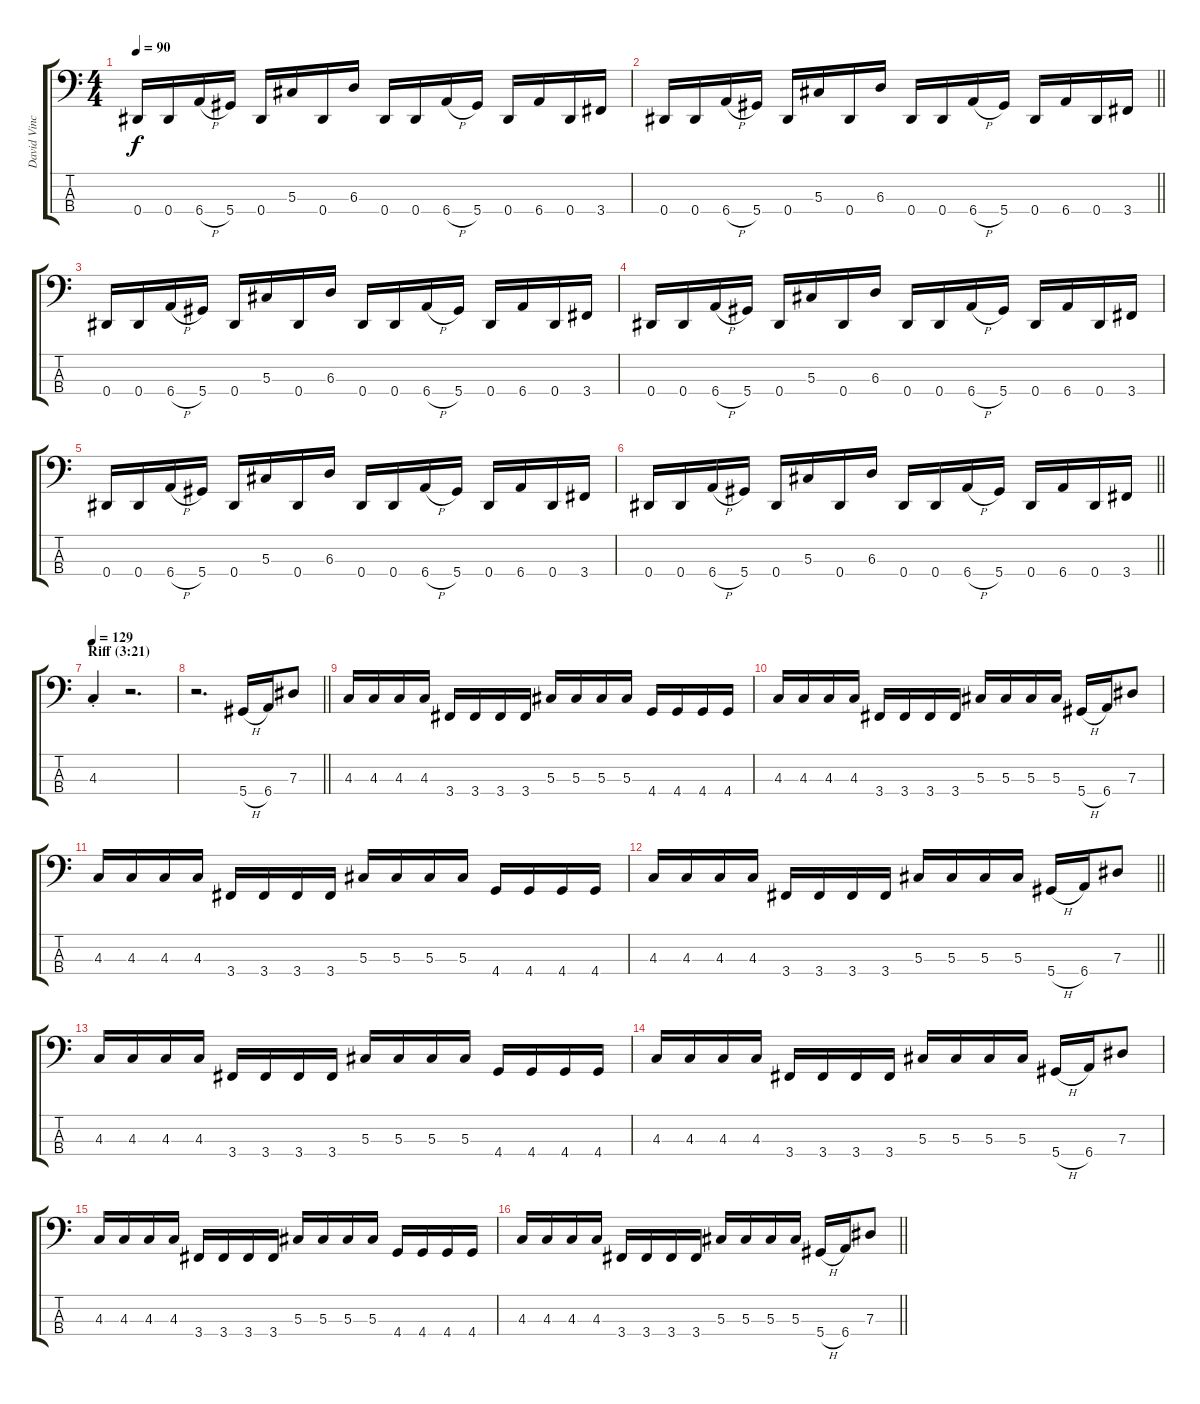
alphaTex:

\track ("David Vincent" "David Vinc") {instrument electricbasspick}
\staff {score tabs}
\tuning (Gb2 Db2 Ab1 Eb1) {hide}
\ts (4 4)
\tempo 90
\clef f4
\ks c
0.4.16{dy f} 0.4.16 6.4{h}.16 5.4.16 0.4.16 5.3.16 0.4.16 6.3.16 0.4.16 0.4.16 6.4{h}.16 5.4.16 0.4.16 6.4.16 0.4.16 3.4.16 |
\barLineRight lightlight
0.4.16 0.4.16 6.4{h}.16 5.4.16 0.4.16 5.3.16 0.4.16 6.3.16 0.4.16 0.4.16 6.4{h}.16 5.4.16 0.4.16 6.4.16 0.4.16 3.4.16 |
0.4.16 0.4.16 6.4{h}.16 5.4.16 0.4.16 5.3.16 0.4.16 6.3.16 0.4.16 0.4.16 6.4{h}.16 5.4.16 0.4.16 6.4.16 0.4.16 3.4.16 |
0.4.16 0.4.16 6.4{h}.16 5.4.16 0.4.16 5.3.16 0.4.16 6.3.16 0.4.16 0.4.16 6.4{h}.16 5.4.16 0.4.16 6.4.16 0.4.16 3.4.16 |
0.4.16 0.4.16 6.4{h}.16 5.4.16 0.4.16 5.3.16 0.4.16 6.3.16 0.4.16 0.4.16 6.4{h}.16 5.4.16 0.4.16 6.4.16 0.4.16 3.4.16 |
\barLineRight lightlight
0.4.16 0.4.16 6.4{h}.16 5.4.16 0.4.16 5.3.16 0.4.16 6.3.16 0.4.16 0.4.16 6.4{h}.16 5.4.16 0.4.16 6.4.16 0.4.16 3.4.16 |
\section ("" "Riff (3:21)")
\tempo 129
4.3{st}.4 r.2{d} |
\barLineRight lightlight
r.2{d} 5.4{h}.16 6.4.16 7.3.8 |
4.3.16 4.3.16 4.3.16 4.3.16 3.4.16 3.4.16 3.4.16 3.4.16 5.3.16 5.3.16 5.3.16 5.3.16 4.4.16 4.4.16 4.4.16 4.4.16 |
4.3.16 4.3.16 4.3.16 4.3.16 3.4.16 3.4.16 3.4.16 3.4.16 5.3.16 5.3.16 5.3.16 5.3.16 5.4{h}.16 6.4.16 7.3.8 |
4.3.16 4.3.16 4.3.16 4.3.16 3.4.16 3.4.16 3.4.16 3.4.16 5.3.16 5.3.16 5.3.16 5.3.16 4.4.16 4.4.16 4.4.16 4.4.16 |
\barLineRight lightlight
4.3.16 4.3.16 4.3.16 4.3.16 3.4.16 3.4.16 3.4.16 3.4.16 5.3.16 5.3.16 5.3.16 5.3.16 5.4{h}.16 6.4.16 7.3.8 |
4.3.16 4.3.16 4.3.16 4.3.16 3.4.16 3.4.16 3.4.16 3.4.16 5.3.16 5.3.16 5.3.16 5.3.16 4.4.16 4.4.16 4.4.16 4.4.16 |
4.3.16 4.3.16 4.3.16 4.3.16 3.4.16 3.4.16 3.4.16 3.4.16 5.3.16 5.3.16 5.3.16 5.3.16 5.4{h}.16 6.4.16 7.3.8 |
4.3.16 4.3.16 4.3.16 4.3.16 3.4.16 3.4.16 3.4.16 3.4.16 5.3.16 5.3.16 5.3.16 5.3.16 4.4.16 4.4.16 4.4.16 4.4.16 |
\barLineRight lightlight
4.3.16 4.3.16 4.3.16 4.3.16 3.4.16 3.4.16 3.4.16 3.4.16 5.3.16 5.3.16 5.3.16 5.3.16 5.4{h}.16 6.4.16 7.3.8
